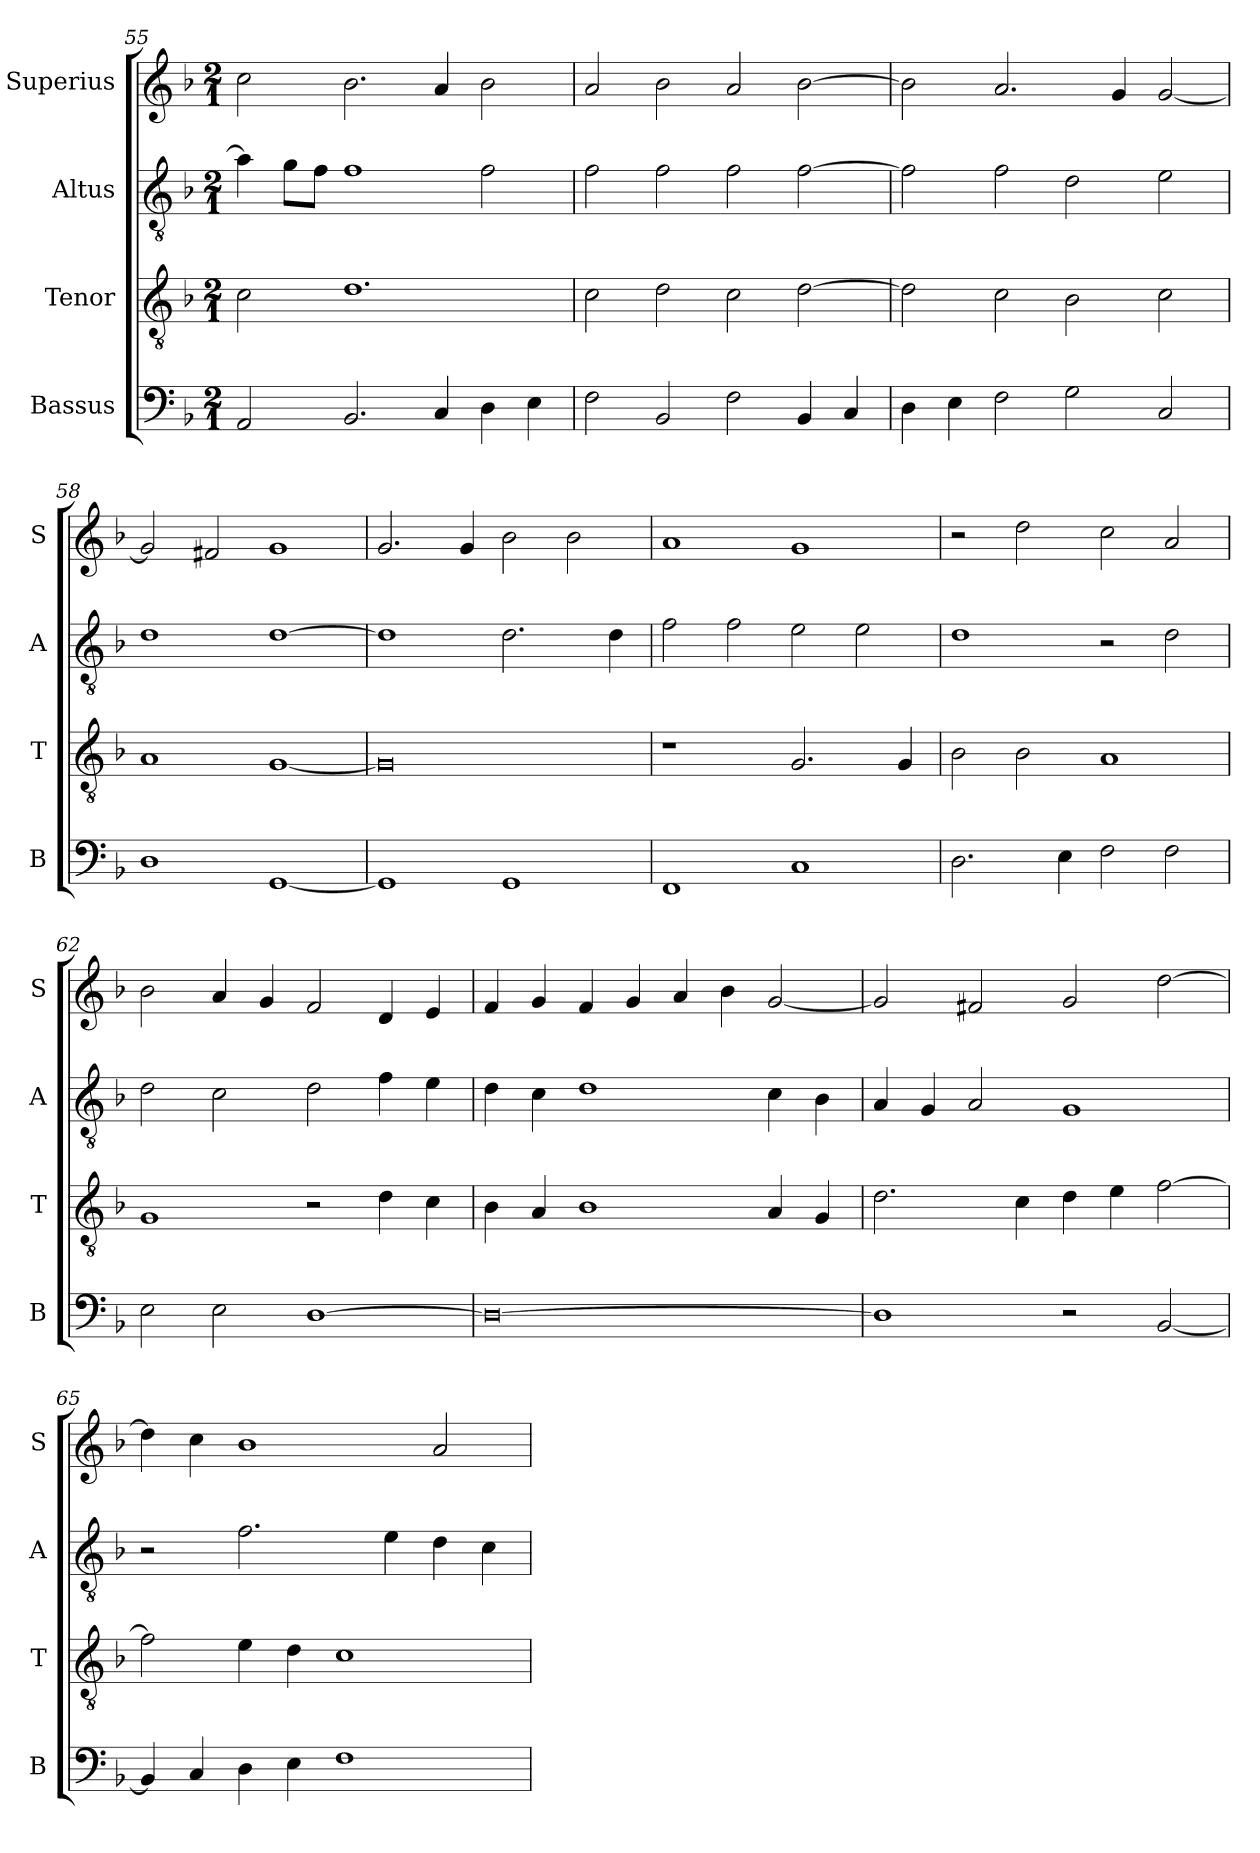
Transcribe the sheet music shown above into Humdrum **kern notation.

**kern	**kern	**kern	**kern
*part4	*part3	*part2	*part1
*staff4	*staff3	*staff2	*staff1
*I"Bassus	*I"Tenor	*I"Altus	*I"Superius
*I'B	*I'T	*I'A	*I'S
*clefF4	*clefGv2	*clefGv2	*clefG2
*k[b-]	*k[b-]	*k[b-]	*k[b-]
*F:	*F:	*F:	*F:
*M2/1	*M2/1	*M2/1	*M2/1
=55	=55	=55	=55
2AA	2c	4a]	2cc
.	.	8gL	.
.	.	8fJ	.
2.BB-	1.d	1f	2.b-
4C	.	.	4a
4D	.	2f	2b-
4E	.	.	.
=56	=56	=56	=56
2F	2c	2f	2a
2BB-	2d	2f	2b-
2F	2c	2f	2a
4BB-	[2d	[2f	[2b-
4C	.	.	.
=57	=57	=57	=57
4D	2d]	2f]	2b-]
4E	.	.	.
2F	2c	2f	2.a
2G	2B-	2d	.
.	.	.	4g
2C	2c	2e	[2g
=58	=58	=58	=58
1D	1A	1d	2g]
.	.	.	2f#X
[1GG	[1G	[1d	1g
=59	=59	=59	=59
1GG]	0G]	1d]	2.g
.	.	.	4g
1GG	.	2.d	2b-
.	.	.	2b-
.	.	4d	.
=60	=60	=60	=60
1FF	1r	2f	1a
.	.	2f	.
1C	2.G	2e	1g
.	.	2e	.
.	4G	.	.
=61	=61	=61	=61
2.D	2B-	1d	2r
.	2B-	.	2dd
4E	.	.	.
2F	1A	2r	2cc
2F	.	2d	2a
=62	=62	=62	=62
2E	1G	2d	2b-
2E	.	2c	4a
.	.	.	4g
[1D	2r	2d	2f
.	4d	4f	4d
.	4c	4e	4e
=63	=63	=63	=63
0D_	4B-	4d	4f
.	4A	4c	4g
.	1B-	1d	4f
.	.	.	4g
.	.	.	4a
.	.	.	4b-
.	4A	4c	[2g
.	4G	4B-	.
=64	=64	=64	=64
1D]	2.d	4A	2g]
.	.	4G	.
.	.	2A	2f#X
.	4c	.	.
2r	4d	1G	2g
.	4e	.	.
[2BB-	[2f	.	[2dd
=65	=65	=65	=65
4BB-]	2f]	2r	4dd]
4C	.	.	4cc
4D	4e	2.f	1b-
4E	4d	.	.
1F	1c	.	.
.	.	4e	.
.	.	4d	2a
.	.	4c	.
=	=	=	=
*-	*-	*-	*-
